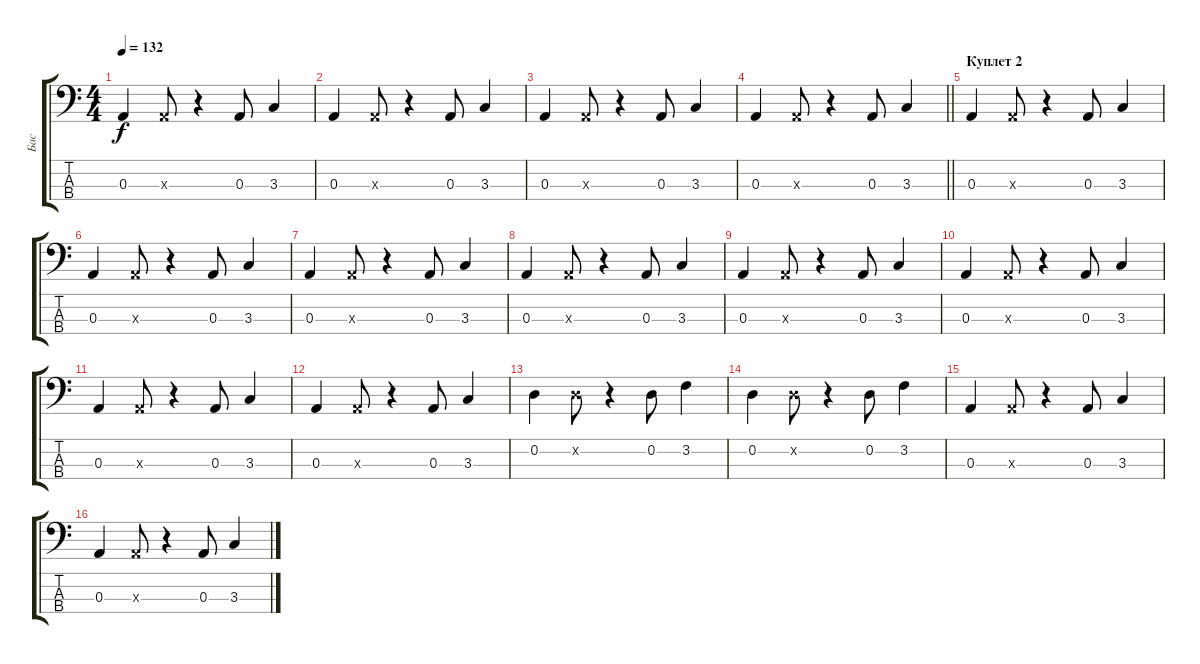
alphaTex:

\track ("Бас" "Бас") {instrument electricbassfinger}
\staff {score tabs}
\tuning (G2 D2 A1 E1) {hide}
\ts (4 4)
\tempo 132
\clef f4
\ks c
0.3.4{dy f} 0.3{x}.8 r.4 0.3.8 3.3.4 |
0.3.4 0.3{x}.8 r.4 0.3.8 3.3.4 |
0.3.4 0.3{x}.8 r.4 0.3.8 3.3.4 |
\barLineRight lightlight
0.3.4 0.3{x}.8 r.4 0.3.8 3.3.4 |
\section ("" "Куплет 2")
0.3.4 0.3{x}.8 r.4 0.3.8 3.3.4 |
0.3.4 0.3{x}.8 r.4 0.3.8 3.3.4 |
0.3.4 0.3{x}.8 r.4 0.3.8 3.3.4 |
0.3.4 0.3{x}.8 r.4 0.3.8 3.3.4 |
0.3.4 0.3{x}.8 r.4 0.3.8 3.3.4 |
0.3.4 0.3{x}.8 r.4 0.3.8 3.3.4 |
0.3.4 0.3{x}.8 r.4 0.3.8 3.3.4 |
0.3.4 0.3{x}.8 r.4 0.3.8 3.3.4 |
0.2.4 0.2{x}.8 r.4 0.2.8 3.2.4 |
0.2.4 0.2{x}.8 r.4 0.2.8 3.2.4 |
0.3.4 0.3{x}.8 r.4 0.3.8 3.3.4 |
0.3.4 0.3{x}.8 r.4 0.3.8 3.3.4
